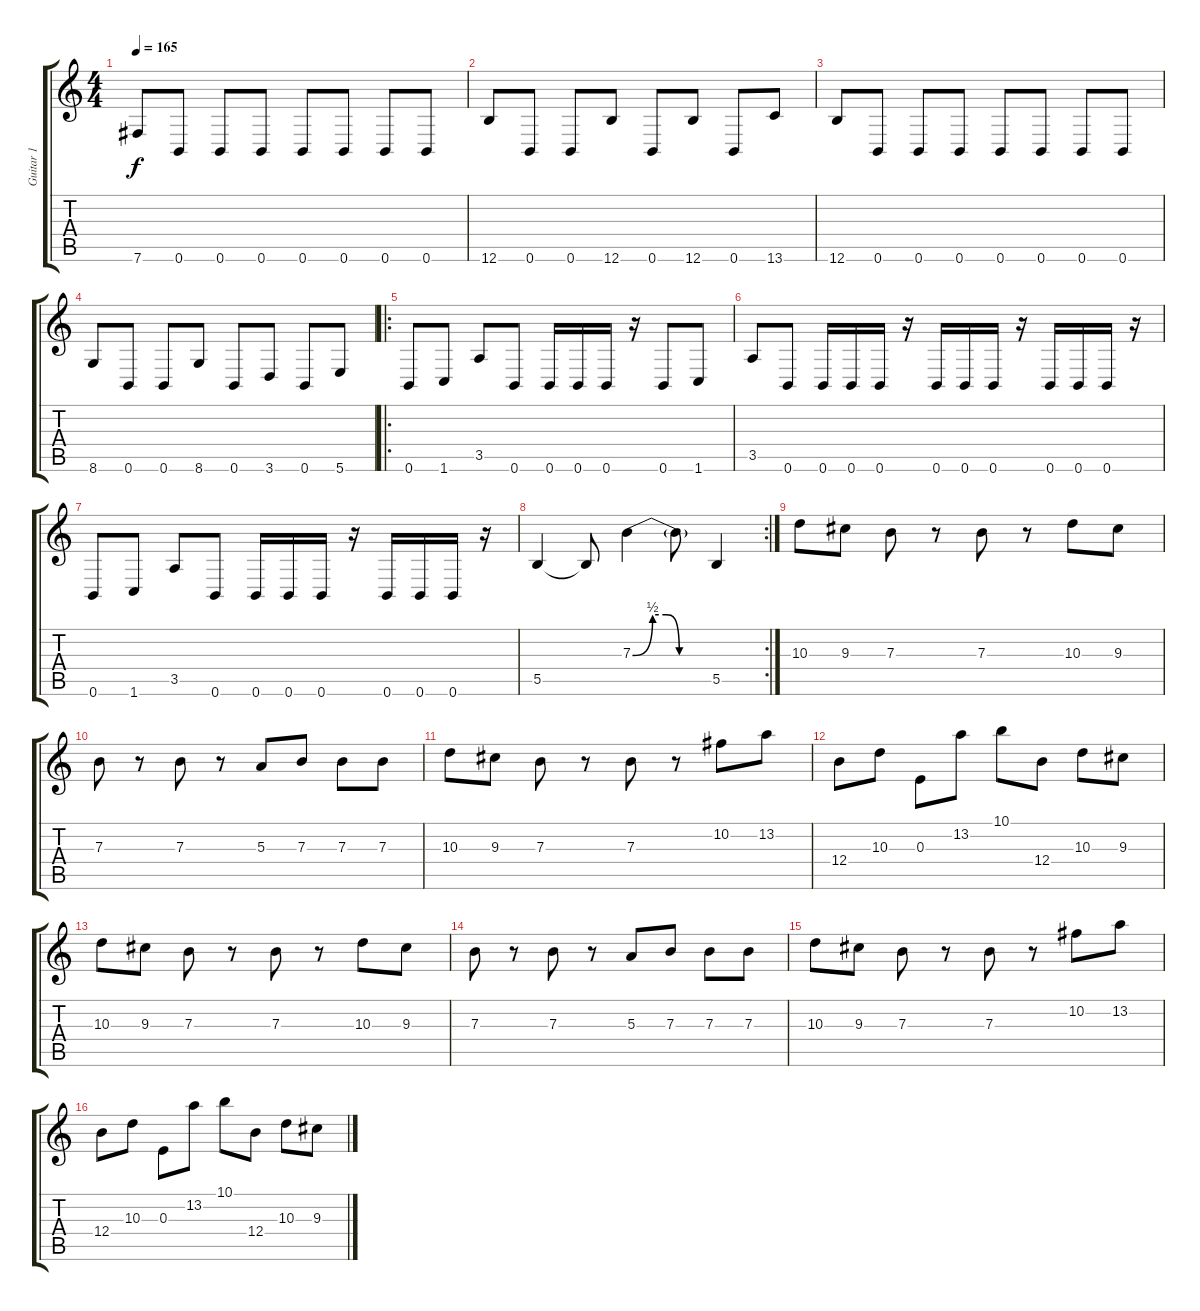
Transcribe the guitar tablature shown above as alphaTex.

\track ("Guitar 1" "Guitar 1") {instrument overdrivenguitar}
\staff {score tabs}
\tuning (Db4 Ab3 E3 B2 Gb2 B1) {hide}
\ts (4 4)
\tempo 165
\clef g2
\ks c
7.6.8{dy f} 0.6.8 0.6.8 0.6.8 0.6.8 0.6.8 0.6.8 0.6.8 |
12.6.8 0.6.8 0.6.8 12.6.8 0.6.8 12.6.8 0.6.8 13.6.8 |
12.6.8 0.6.8 0.6.8 0.6.8 0.6.8 0.6.8 0.6.8 0.6.8 |
8.6.8 0.6.8 0.6.8 8.6.8 0.6.8 3.6.8 0.6.8 5.6.8 |
\ro
0.6.8 1.6.8 3.5.8 0.6.8 0.6.16 0.6.16 0.6.16 r.16 0.6.8 1.6.8 |
3.5.8 0.6.8 0.6.16 0.6.16 0.6.16 r.16 0.6.16 0.6.16 0.6.16 r.16 0.6.16 0.6.16 0.6.16 r.16 |
0.6.8 1.6.8 3.5.8 0.6.8 0.6.16 0.6.16 0.6.16 r.16 0.6.16 0.6.16 0.6.16 r.16 |
\rc 2
5.5.4 5.5{t}.8 7.3{be (custom 0 0 15 2 25 2 35 0 60 0)}.4 7.3{t}.8 5.5.4 |
10.3.8 9.3.8 7.3.8 r.8 7.3.8 r.8 10.3.8 9.3.8 |
7.3.8 r.8 7.3.8 r.8 5.3.8 7.3.8 7.3.8 7.3.8 |
10.3.8 9.3.8 7.3.8 r.8 7.3.8 r.8 10.2.8 13.2.8 |
12.4.8 10.3.8 0.3.8 13.2.8 10.1.8 12.4.8 10.3.8 9.3.8 |
10.3.8 9.3.8 7.3.8 r.8 7.3.8 r.8 10.3.8 9.3.8 |
7.3.8 r.8 7.3.8 r.8 5.3.8 7.3.8 7.3.8 7.3.8 |
10.3.8 9.3.8 7.3.8 r.8 7.3.8 r.8 10.2.8 13.2.8 |
12.4.8 10.3.8 0.3.8 13.2.8 10.1.8 12.4.8 10.3.8 9.3.8
